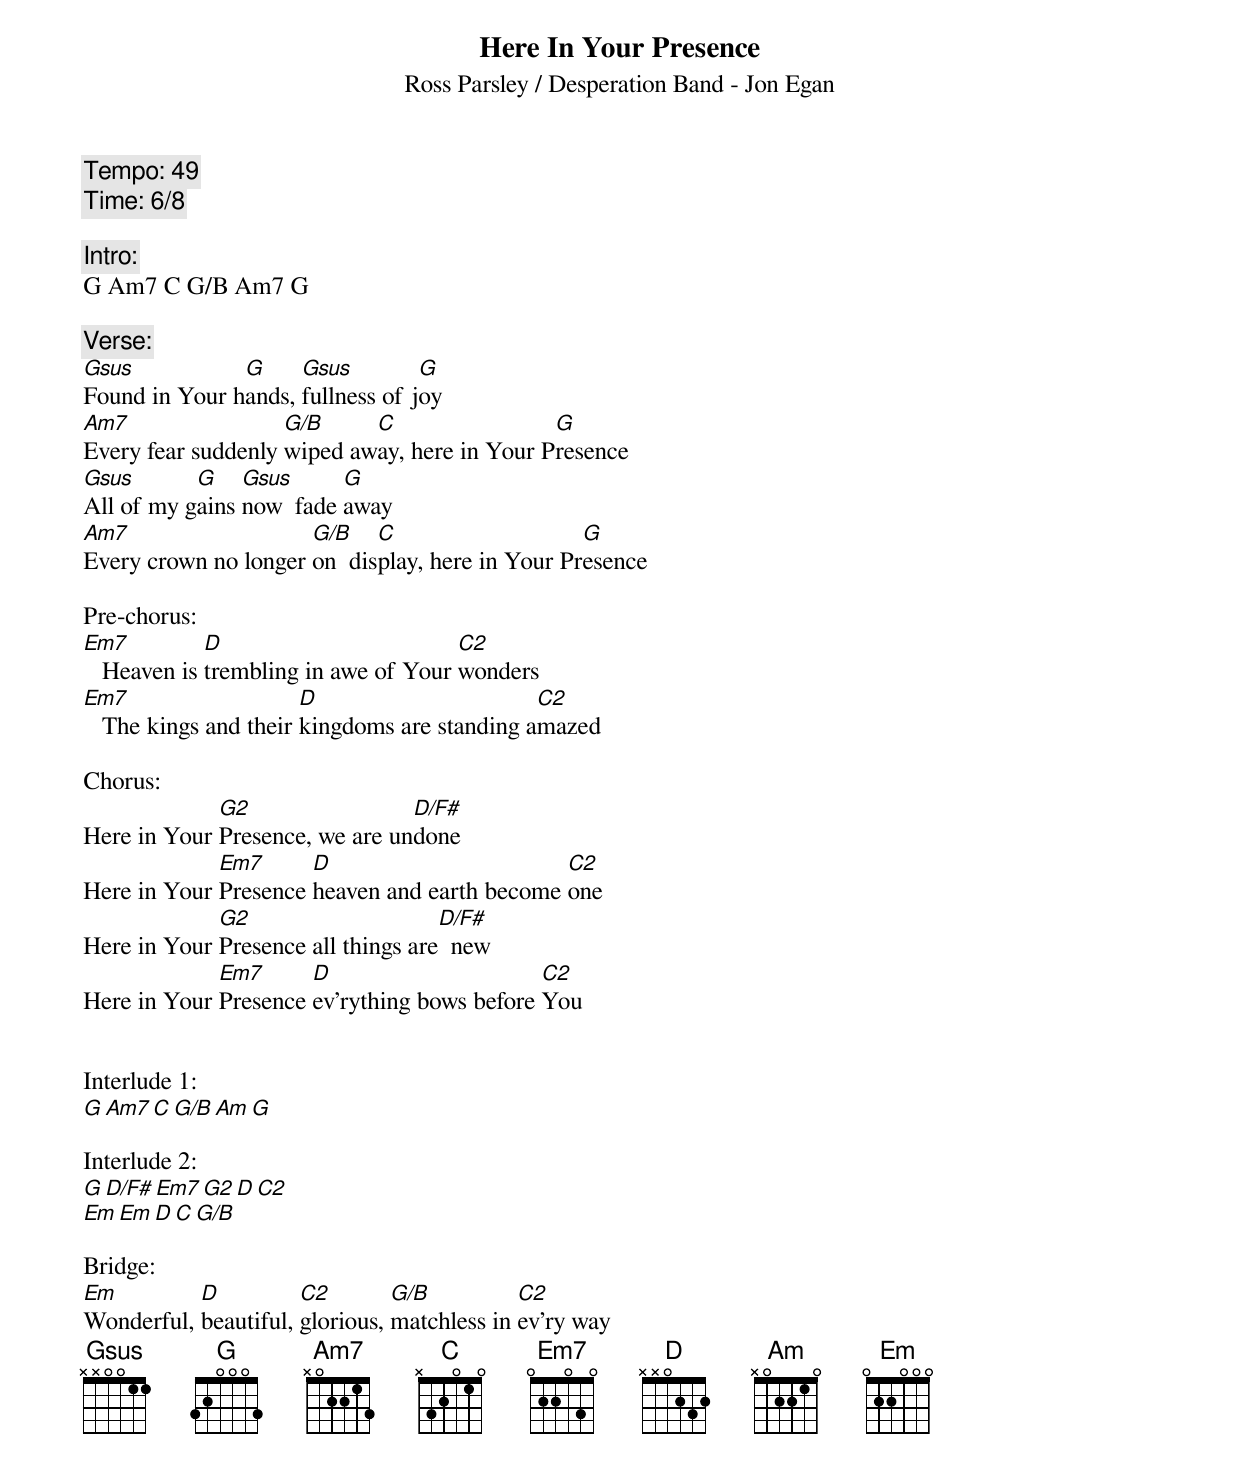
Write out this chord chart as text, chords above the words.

Here In Your Presence
Ross Parsley / Desperation Band - Jon Egan
Tempo: 49
Time: 6/8

Intro:
G Am7 C G/B Am7 G

Verse:
Gsus           G     Gsus         G
Found in Your hands, fullness of joy
Am7                 G/B     C                 G
Every fear suddenly wiped away, here in Your Presence
Gsus       G    Gsus      G
All of my gains now  fade away
Am7                   G/B    C                    G
Every crown no longer on  display, here in Your Presence

Pre-chorus:
Em7          D                        C2
   Heaven is trembling in awe of Your wonders
Em7                    D                      C2
   The kings and their kingdoms are standing amazed

Chorus:
             G2                 D/F#
Here in Your Presence, we are undone
             Em7      D                       C2
Here in Your Presence heaven and earth become one
             G2                     D/F#
Here in Your Presence all things are  new
             Em7      D                      C2
Here in Your Presence ev'rything bows before You


Interlude 1:
G Am7 C G/B Am G

Interlude 2:
G D/F# Em7 G2 D C2
Em Em D C G/B

Bridge:
Em         D          C2        G/B          C2
Wonderful, beautiful, glorious, matchless in ev'ry way
